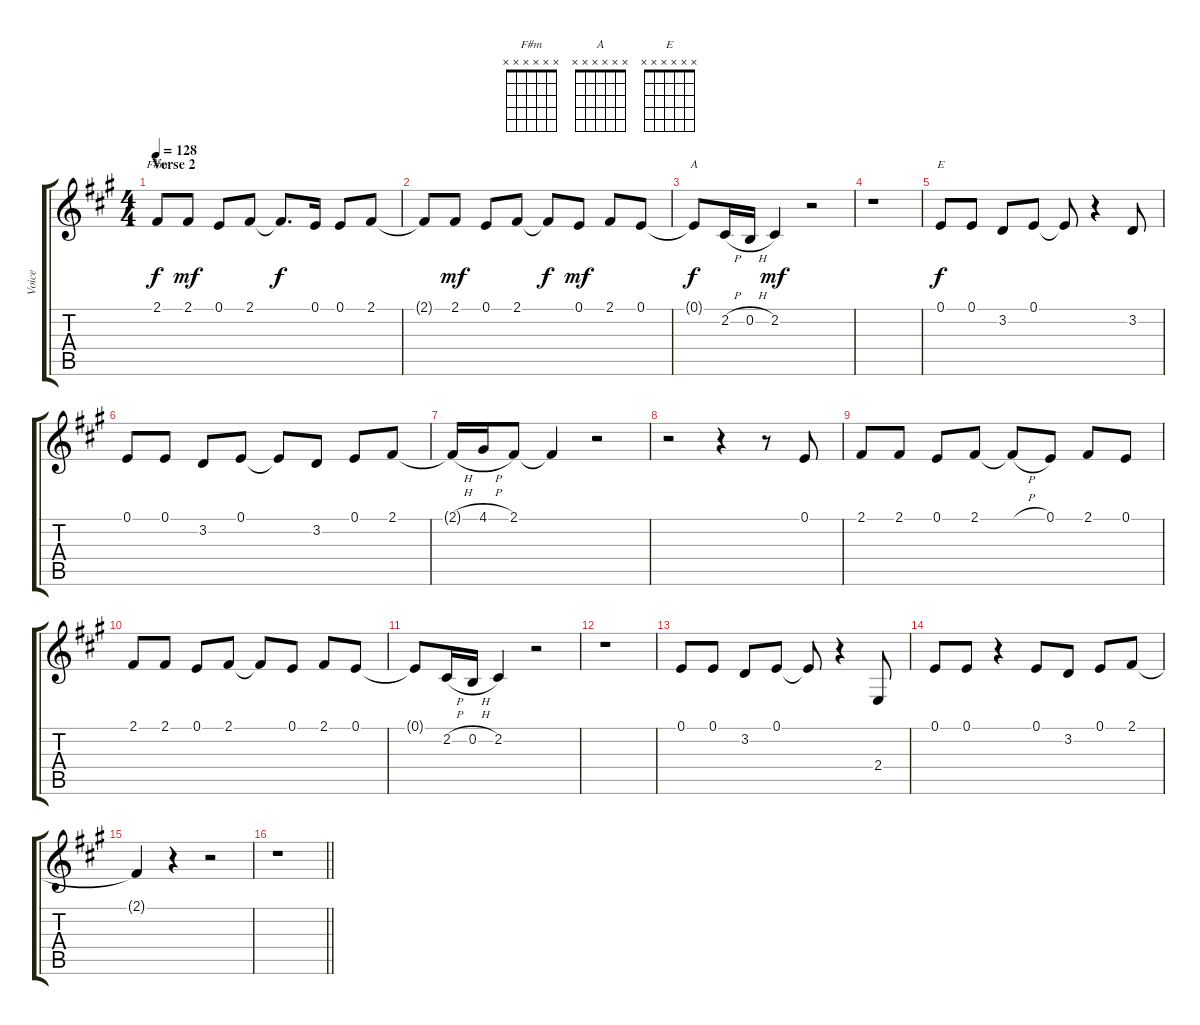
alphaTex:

\track ("Voice" "Voice") {instrument bassoon}
\staff {score tabs}
\tuning (E4 B3 G3 D3 A2 E2) {hide}
\chord ("F#m" x x x x x x)
\chord ("A" x x x x x x)
\chord ("E" x x x x x x)
\ts (4 4)
\section ("" "Verse 2")
\tempo 128
\clef g2
\ks f#minor
2.1{t}.8{ch "F#m" dy f} 2.1.8{dy mf} 0.1.8 2.1.8 2.1{t}.8{d dy f} 0.1.16 0.1.8 2.1.8 |
2.1{t}.8 2.1.8{dy mf} 0.1.8 2.1.8 2.1{t}.8{dy f} 0.1.8{dy mf} 2.1.8 0.1.8 |
0.1{t}.8{ch "A" dy f} 2.2{h}.16 0.2{h}.16 2.2.4{dy mf} r.2 |
r.1 |
0.1.8{ch "E" dy f} 0.1.8 3.2.8 0.1.8 0.1{t}.8 r.4 3.2.8 |
0.1.8 0.1.8 3.2.8 0.1.8 0.1{t}.8 3.2.8 0.1.8 2.1.8 |
2.1{h t}.16 4.1{h}.16 2.1.8 2.1{t}.4 r.2 |
r.2 r.4 r.8 0.1.8 |
2.1.8 2.1.8 0.1.8 2.1.8 2.1{h t}.8 0.1.8 2.1.8 0.1.8 |
2.1.8 2.1.8 0.1.8 2.1.8 2.1{t}.8 0.1.8 2.1.8 0.1.8 |
0.1{t}.8 2.2{h}.16 0.2{h}.16 2.2.4 r.2 |
r.1 |
0.1.8 0.1.8 3.2.8 0.1.8 0.1{t}.8 r.4 2.4.8 |
0.1.8 0.1.8 r.4 0.1.8 3.2.8 0.1.8 2.1.8 |
2.1{t}.4 r.4 r.2 |
\barLineRight lightlight
r.1
